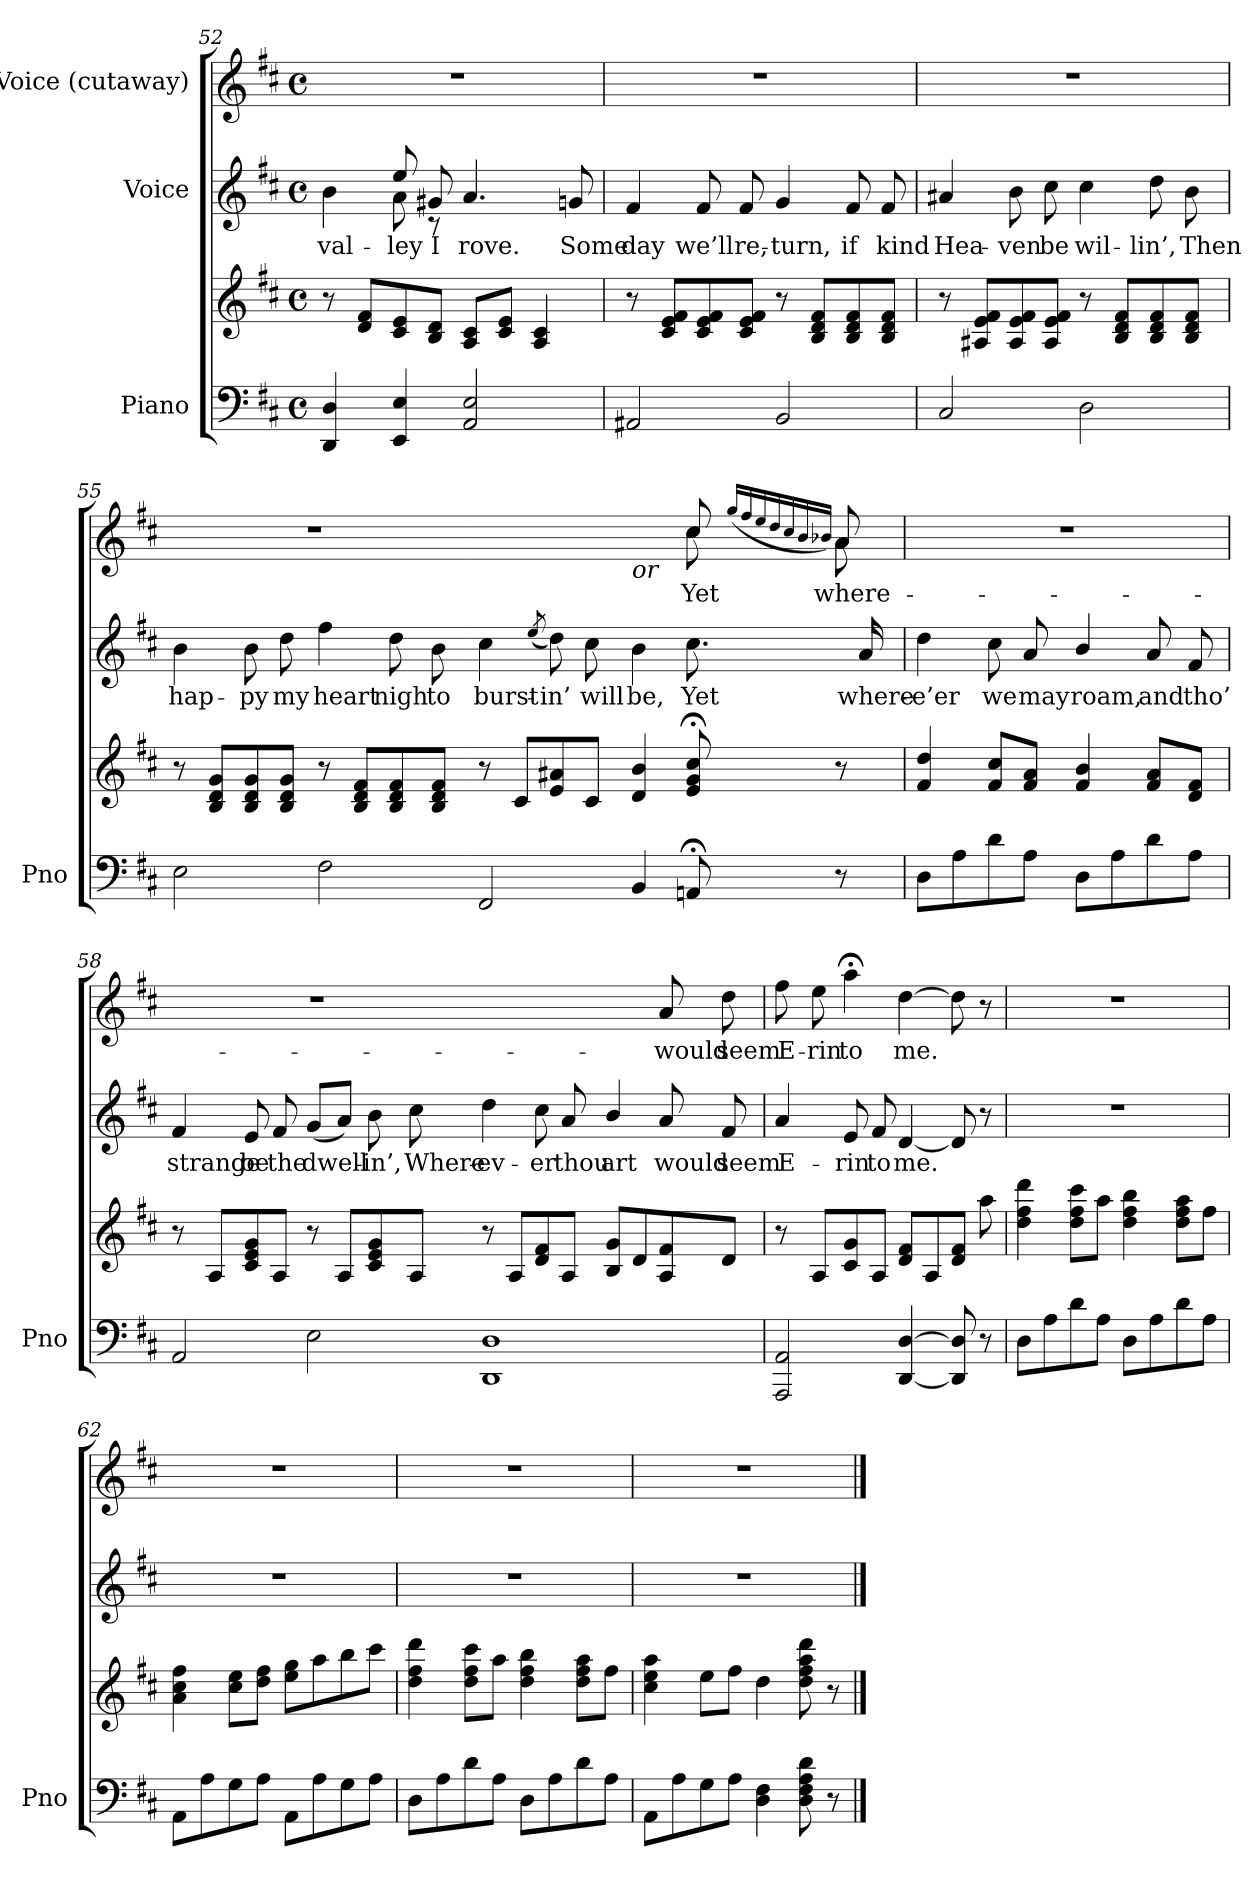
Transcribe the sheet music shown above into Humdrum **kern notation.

**kern	**kern	**kern	**text	**kern	**text
*part3	*part3	*part2	*part2	*part1	*part1
*staff4	*staff3	*staff2	*staff2	*staff1	*staff1
*I"Piano	*	*I"Voice	*	*I"Voice (cutaway)	*
*I'Pno	*	*	*	*	*
!!LO:PB:g=z
*clefF4	*clefG2	*clefG2	*	*clefG2	*
*k[f#c#]	*k[f#c#]	*k[f#c#]	*	*k[f#c#]	*
*M4/4	*M4/4	*M4/4	*	*M4/4	*
*met(c)	*met(c)	*met(c)	*	*met(c)	*
=52	=52	=52	=52	=52	=52
!	!	!	!LO:LY:b	!	!
*	*	*^	*	*	*
4DD/ 4D/	8r	4b\	4ryy	val-	1r	.
.	8d/ 8f#/L	.	.	.	.	.
!	!	!	!	!LO:LY:b	!	!
4EE/ 4E/	8c#/ 8e/	8a\	8ee/	-ley	.	.
!	!	!	!	!LO:LY:b	!	!
.	8B/ 8d/J	8g#X/	8r	I	.	.
!	!	!	!	!LO:LY:b	!	!
2AA/ 2E/	8A/ 8c#/L	4.a/	2ryy	rove.	.	.
.	8c#/ 8e/J	.	.	.	.	.
.	4A/ 4c#/	.	.	.	.	.
!	!	!	!	!LO:LY:b	!	!
.	.	8gn/	.	Some	.	.
*	*	*v	*v	*	*	*
=53	=53	=53	=53	=53	=53
!	!	!	!LO:LY:b	!	!
2AA#X/	8r	4f#/	day	1r	.
.	8c#/ 8e/ 8f#/L	.	.	.	.
!	!	!	!LO:LY:b	!	!
.	8c#/ 8e/ 8f#/	8f#/	we’ll	.	.
!	!	!	!LO:LY:b	!	!
.	8c#/ 8e/ 8f#/J	8f#/	re,-	.	.
!	!	!	!LO:LY:b	!	!
2BB/	8r	4g/	-turn,	.	.
.	8B/ 8d/ 8f#/L	.	.	.	.
!	!	!	!LO:LY:b	!	!
.	8B/ 8d/ 8f#/	8f#/	if	.	.
!	!	!	!LO:LY:b	!	!
.	8B/ 8d/ 8f#/J	8f#/	kind	.	.
=54	=54	=54	=54	=54	=54
!	!	!	!LO:LY:b	!	!
2C#/	8r	4a#X/	Hea-	1r	.
.	8A#X/ 8e/ 8f#/L	.	.	.	.
!	!	!	!LO:LY:b	!	!
.	8A#/ 8e/ 8f#/	8b\	-ven	.	.
!	!	!	!LO:LY:b	!	!
.	8A#/ 8e/ 8f#/J	8cc#\	be	.	.
!	!	!	!LO:LY:b	!	!
2D\	8r	4cc#\	wil-	.	.
.	8B/ 8d/ 8f#/L	.	.	.	.
!	!	!	!LO:LY:b	!	!
.	8B/ 8d/ 8f#/	8dd\	-lin’,	.	.
!	!	!	!LO:LY:b	!	!
.	8B/ 8d/ 8f#/J	8b\	Then	.	.
!!LO:LB:g=z
=55	=55	=55	=55	=55	=55
!	!	!	!LO:LY:b	!	!
2E\	8r	4b\	hap-	1r	.
.	8B/ 8d/ 8g/L	.	.	.	.
!	!	!	!LO:LY:b	!	!
.	8B/ 8d/ 8g/	8b\	-py	.	.
!	!	!	!LO:LY:b	!	!
.	8B/ 8d/ 8g/J	8dd\	my	.	.
!	!	!	!LO:LY:b	!	!
2F#\	8r	4ff#\	heart	.	.
.	8B/ 8d/ 8f#/L	.	.	.	.
!	!	!	!LO:LY:b	!	!
.	8B/ 8d/ 8f#/	8dd\	nigh	.	.
!	!	!	!LO:LY:b	!	!
.	8B/ 8d/ 8f#/J	8b\	to	.	.
=56-	=56-	=56-	=56-	=56-	=56-
!	!	!	!LO:LY:b	!	!
*	*	*	*	*^	*
2FF#/	8r	4cc#\	burst-	2ryy	2ryy	.
.	8c#/L	.	.	.	.	.
.	.	(8qee/	.	.	.	.
!	!	!	!LO:LY:b	!	!	!
.	8e/ 8a#X/	8dd\)	-in’	.	.	.
!	!	!	!LO:LY:b	!	!	!
.	8c#/J	8cc#\	will	.	.	.
!	!	!	!	!LO:TX:b:i:t=or	!	!
!	!	!	!LO:LY:b	!	!	!
4BB/	4d/ 4b/	4b\	be,	4ryy	4ryy	.
!	!	!	!LO:LY:b	!	!	!LO:LY:b
8AAn;/	8e/; 8g/; 8cc#/;	8.cc#\	Yet	8cc#/	8cc#\	Yet
.	.	.	.	(>16qgg/LL	.	.
.	.	.	.	16qff#/	.	.
.	.	.	.	16qee/	.	.
.	.	.	.	16qdd/	.	.
.	.	.	.	16qcc#/	.	.
.	.	.	.	16qb/	.	.
.	.	.	.	16qb-X/JJ)	.	.
!	!	!	!	!	!	!LO:LY:b
8r	8r	.	.	8a/	8a\	where -
!	!	!	!LO:LY:b	!	!	!
.	.	16a/	where-	.	.	.
*	*	*	*	*v	*v	*
=57	=57	=57	=57	=57	=57
!	!	!	!LO:LY:b	!	!
8D\L	4f#/ 4dd/	4dd\	-e’er	1r	.
8A\	.	.	.	.	.
!	!	!	!LO:LY:b	!	!
8d\	8f#/ 8cc#/L	8cc#\	we	.	.
!	!	!	!LO:LY:b	!	!
8A\J	8f#/ 8a/J	8a/	may	.	.
!	!	!	!LO:LY:b	!	!
8D\L	4f#/ 4b/	4b/	roam,	.	.
8A\	.	.	.	.	.
!	!	!	!LO:LY:b	!	!
8d\	8f#/ 8a/L	8a/	and	.	.
!	!	!	!LO:LY:b	!	!
8A\J	8d/ 8f#/J	8f#/	tho’	.	.
!!LO:LB:g=z
=58	=58	=58	=58	=58	=58
!	!	!	!LO:LY:b	!	!
2AA/	8r	4f#/	strange	1r	.
.	8A/L	.	.	.	.
!	!	!	!LO:LY:b	!	!
.	8c#/ 8e/ 8g/	8e/	be	.	.
!	!	!	!LO:LY:b	!	!
.	8A/J	8f#/	the	.	.
!	!	!	!LO:LY:b	!	!
2E\	8r	(8g/L	dwell-	.	.
.	8A/L	8a/J)	.	.	.
!	!	!	!LO:LY:b	!	!
.	8c#/ 8e/ 8g/	8b\	-in’,	.	.
!	!	!	!LO:LY:b	!	!
.	8A/J	8cc#\	Where-	.	.
=59-	=59-	=59-	=59-	=59-	=59-
!	!	!	!LO:LY:b	!	!
1DD 1D	8r	4dd\	-ev-	2ryy	.
.	8A/L	.	.	.	.
!	!	!	!LO:LY:b	!	!
.	8d/ 8f#/	8cc#\	-er	.	.
!	!	!	!LO:LY:b	!	!
.	8A/J	8a/	thou	.	.
!	!	!	!LO:LY:b	!	!
.	8B/ 8g/L	4b/	art	4ryy	.
.	8d/	.	.	.	.
!	!	!	!LO:LY:b	!	!LO:LY:b
.	8A/ 8f#/	8a/	would	8a/	would
!	!	!	!LO:LY:b	!	!LO:LY:b
.	8d/J	8f#/	seem	8dd\	seem
=60	=60	=60	=60	=60	=60
!	!	!	!LO:LY:b	!	!LO:LY:b
2AAA/ 2AA/	8r	4a/	E-	8ff#\	E-
!	!	!	!	!	!LO:LY:b
.	8A/L	.	.	8ee\	-rin
!	!	!	!LO:LY:b	!	!LO:LY:b
.	8c#/ 8g/	8e/	-rin	4aa;<\	to
!	!	!	!LO:LY:b	!	!
.	8A/J	8f#/	to	.	.
!	!	!	!LO:LY:b	!	!LO:LY:b
[4DD/ [4D/	8d/ 8f#/L	[4d/	me.	[4dd\	me.
.	8A/	.	.	.	.
8DD/] 8D/]	8d/ 8f#/J	8d/]	.	8dd\]	.
8r	8aa\	8r	.	8r	.
!!LO:LB:g=z
=61	=61	=61	=61	=61	=61
8D\L	4dd\ 4ff#\ 4ddd\	1r	.	1r	.
8A\	.	.	.	.	.
8d\	8dd\ 8ff#\ 8ccc#\L	.	.	.	.
8A\J	8aa\J	.	.	.	.
8D\L	4dd\ 4ff#\ 4bb\	.	.	.	.
8A\	.	.	.	.	.
8d\	8dd\ 8ff#\ 8aa\L	.	.	.	.
8A\J	8ff#\J	.	.	.	.
=62	=62	=62	=62	=62	=62
8AA\L	4a\ 4cc#\ 4ff#\	1r	.	1r	.
8A\	.	.	.	.	.
8G\	8cc#\ 8ee\L	.	.	.	.
8A\J	8dd\ 8ff#\J	.	.	.	.
8AA\L	8ee\ 8gg\L	.	.	.	.
8A\	8aa\	.	.	.	.
8G\	8bb\	.	.	.	.
8A\J	8ccc#\J	.	.	.	.
=63	=63	=63	=63	=63	=63
8D\L	4dd\ 4ff#\ 4ddd\	1r	.	1r	.
8A\	.	.	.	.	.
8d\	8dd\ 8ff#\ 8ccc#\L	.	.	.	.
8A\J	8aa\J	.	.	.	.
8D\L	4dd\ 4ff#\ 4bb\	.	.	.	.
8A\	.	.	.	.	.
8d\	8dd\ 8ff#\ 8aa\L	.	.	.	.
8A\J	8ff#\J	.	.	.	.
=64	=64	=64	=64	=64	=64
8AA\L	4cc#\ 4ee\ 4aa\	1r	.	1r	.
8A\	.	.	.	.	.
8G\	8ee\L	.	.	.	.
8A\J	8ff#\J	.	.	.	.
4D\ 4F#\	4dd\	.	.	.	.
8D\ 8F#\ 8A\ 8d\	8dd\ 8ff#\ 8aa\ 8ddd\	.	.	.	.
8r	8r	.	.	.	.
==	==	==	==	==	==
*-	*-	*-	*-	*-	*-
